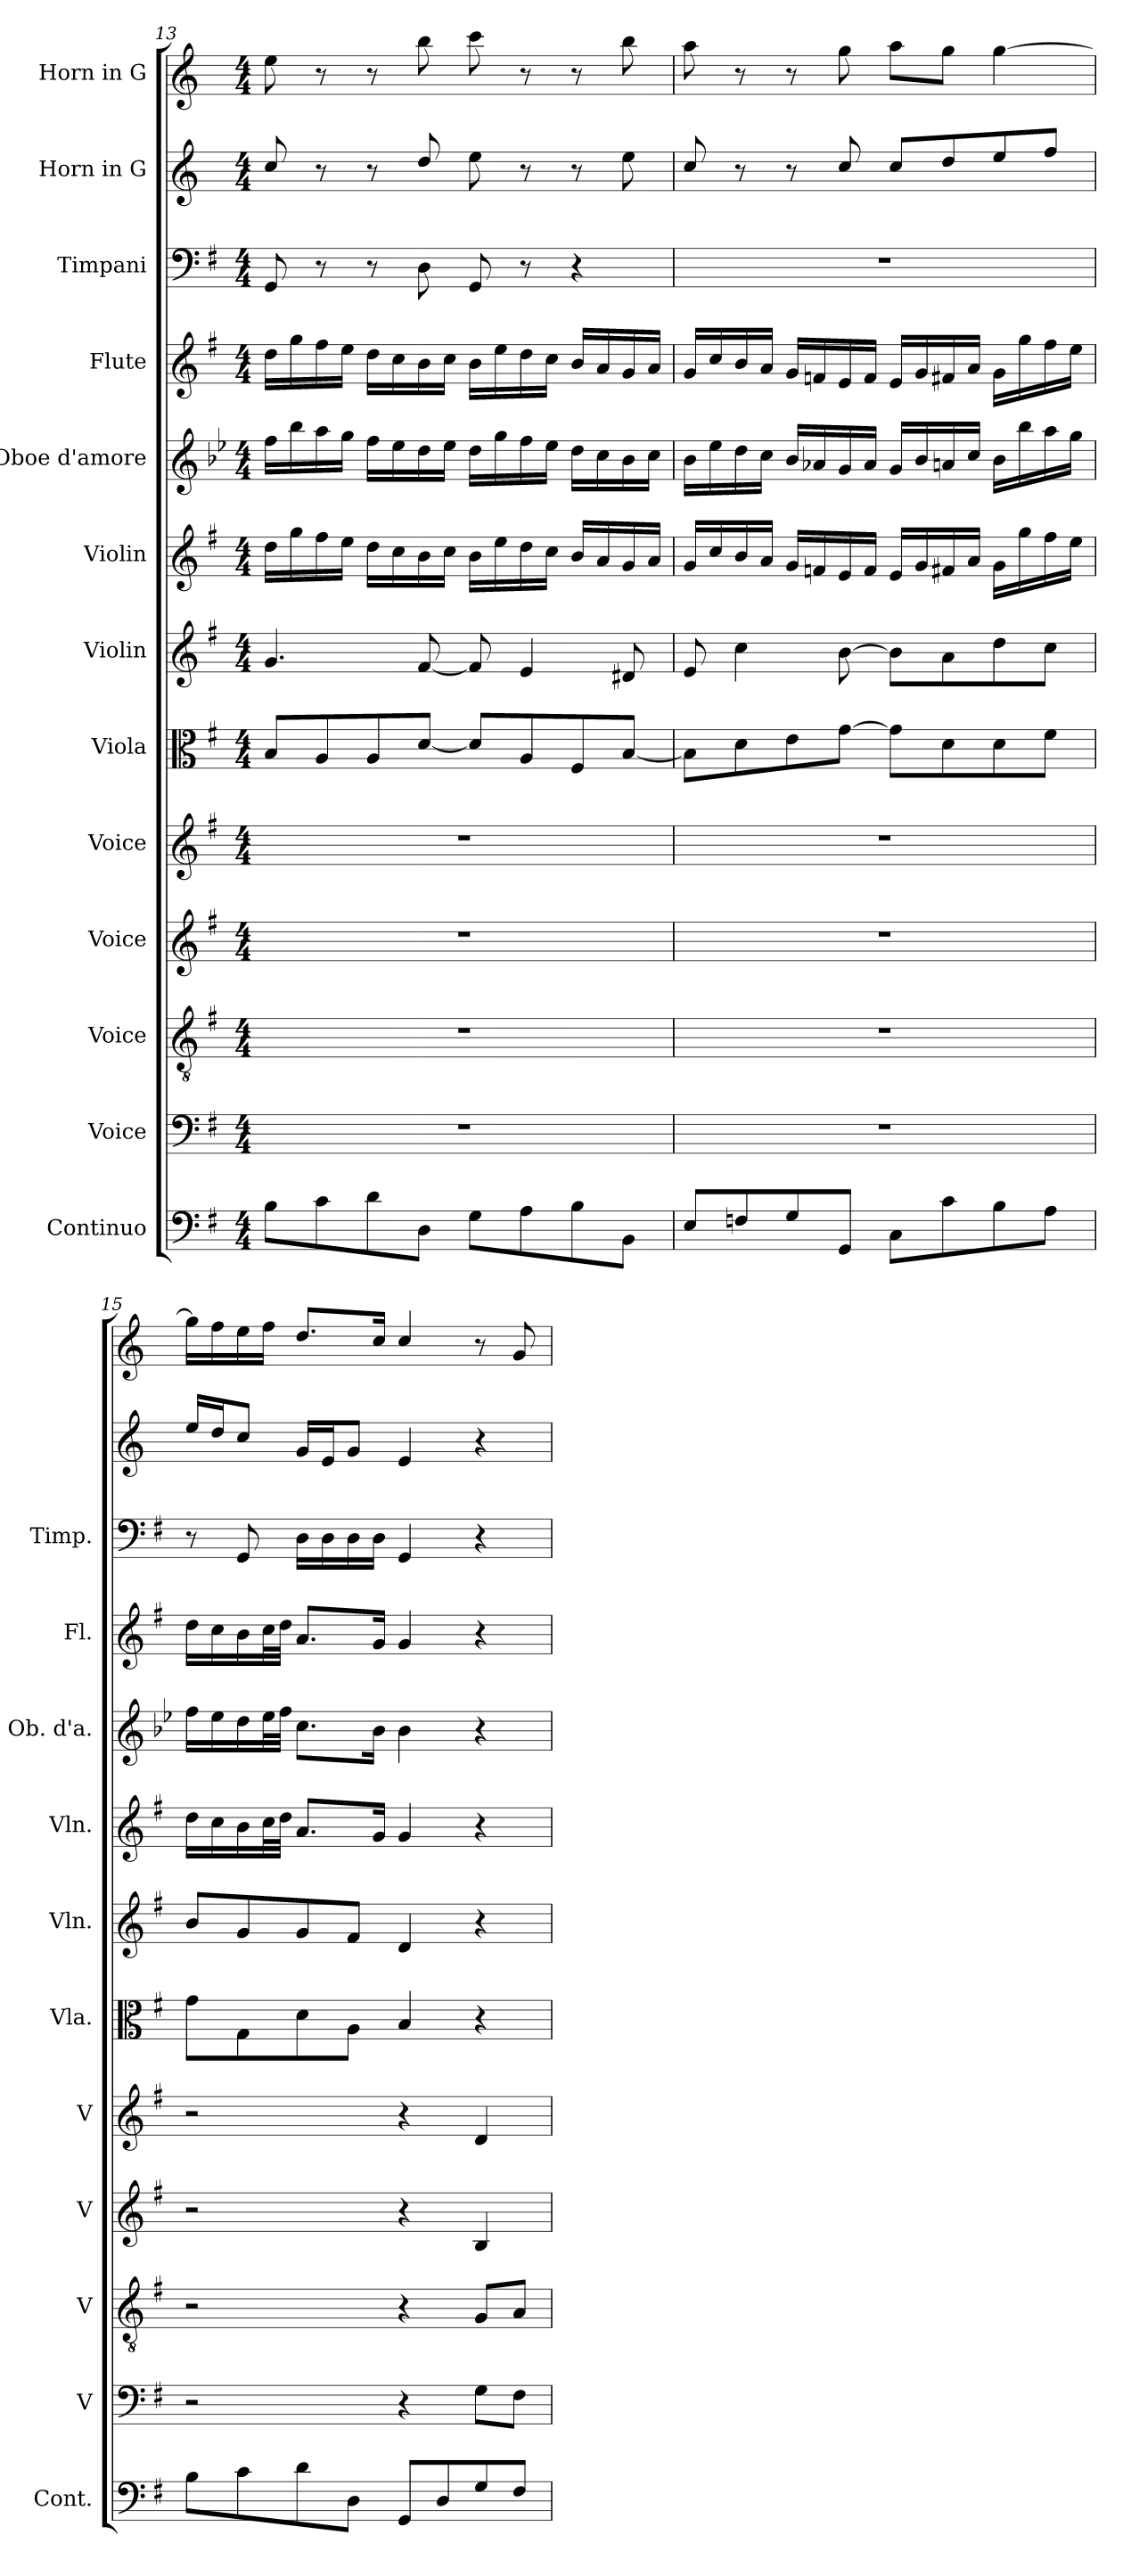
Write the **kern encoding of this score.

**kern	**kern	**kern	**kern	**kern	**kern	**kern	**kern	**kern	**kern	**kern	**kern	**kern
*part13	*part12	*part11	*part10	*part9	*part8	*part7	*part6	*part5	*part4	*part3	*part2	*part1
*staff13	*staff12	*staff11	*staff10	*staff9	*staff8	*staff7	*staff6	*staff5	*staff4	*staff3	*staff2	*staff1
*I"Continuo	*I"Voice	*I"Voice	*I"Voice	*I"Voice	*I"Viola	*I"Violin	*I"Violin	*I"Oboe d'amore	*I"Flute	*I"Timpani	*I"Horn in G	*I"Horn in G
*I'Cont.	*I'V	*I'V	*I'V	*I'V	*I'Vla.	*I'Vln.	*I'Vln.	*I'Ob. d'a.	*I'Fl.	*I'Timp.	*	*
!!LO:PB:g=z
*clefF4	*clefF4	*clefGv2	*clefG2	*clefG2	*clefC3	*clefG2	*clefG2	*clefG2	*clefG2	*clefF4	*clefG2	*clefG2
*ITrd7c12	*	*	*	*	*	*	*	*ITrd2c3	*	*	*ITrd3c5	*ITrd3c5
*k[f#]	*k[f#]	*k[f#]	*k[f#]	*k[f#]	*k[f#]	*k[f#]	*k[f#]	*k[f#]	*k[f#]	*k[f#]	*k[f#]	*k[f#]
*M4/4	*M4/4	*M4/4	*M4/4	*M4/4	*M4/4	*M4/4	*M4/4	*M4/4	*M4/4	*M4/4	*M4/4	*M4/4
=13	=13	=13	=13	=13	=13	=13	=13	=13	=13	=13	=13	=13
8BB\L	1r	1r	1r	1r	8B/L	4.g/	16dd\LL	16dd\LL	16dd\LL	8GG/	8g/	8b\
.	.	.	.	.	.	.	16gg\	16gg\	16gg\	.	.	.
8C\	.	.	.	.	8A/	.	16ff#\	16ff#\	16ff#\	8r	8r	8r
.	.	.	.	.	.	.	16ee\JJ	16ee\JJ	16ee\JJ	.	.	.
8D\	.	.	.	.	8A/	.	16dd\LL	16dd\LL	16dd\LL	8r	8r	8r
.	.	.	.	.	.	.	16cc\	16cc\	16cc\	.	.	.
8DD\J	.	.	.	.	[8d/J	[8f#/	16b\	16b\	16b\	8D\	8a/	8ff#\
.	.	.	.	.	.	.	16cc\JJ	16cc\JJ	16cc\JJ	.	.	.
8GG\L	.	.	.	.	8d/L]	8f#/]	16b\LL	16b\LL	16b\LL	8GG/	8b\	8gg\
.	.	.	.	.	.	.	16ee\	16ee\	16ee\	.	.	.
8AA\	.	.	.	.	8A/	4e/	16dd\	16dd\	16dd\	8r	8r	8r
.	.	.	.	.	.	.	16cc\JJ	16cc\JJ	16cc\JJ	.	.	.
8BB\	.	.	.	.	8F#/	.	16b/LL	16b\LL	16b/LL	4r	8r	8r
.	.	.	.	.	.	.	16a/	16a\	16a/	.	.	.
8BBB\J	.	.	.	.	[8B/J	8d#X/	16g/	16g\	16g/	.	8b\	8ff#\
.	.	.	.	.	.	.	16a/JJ	16a\JJ	16a/JJ	.	.	.
=14	=14	=14	=14	=14	=14	=14	=14	=14	=14	=14	=14	=14
8EE/L	1r	1r	1r	1r	8B\L]	8e/	16g/LL	16g\LL	16g/LL	1r	8g/	8ee\
.	.	.	.	.	.	.	16cc/	16cc\	16cc/	.	.	.
8FFn/	.	.	.	.	8d\	4cc\	16b/	16b\	16b/	.	8r	8r
.	.	.	.	.	.	.	16a/JJ	16a\JJ	16a/JJ	.	.	.
8GG/	.	.	.	.	8e\	.	16g/LL	16g/LL	16g/LL	.	8r	8r
.	.	.	.	.	.	.	16fn/	16fn/	16fn/	.	.	.
8GGG/J	.	.	.	.	[8g\J	[8b\	16e/	16e/	16e/	.	8g/	8dd\
.	.	.	.	.	.	.	16f/JJ	16f/JJ	16f/JJ	.	.	.
8CC\L	.	.	.	.	8g\L]	8b\L]	16e/LL	16e/LL	16e/LL	.	8g/L	8ee\L
.	.	.	.	.	.	.	16g/	16g/	16g/	.	.	.
8C\	.	.	.	.	8d\	8a\	16f#X/	16f#X/	16f#X/	.	8a/	8dd\J
.	.	.	.	.	.	.	16a/JJ	16a/JJ	16a/JJ	.	.	.
8BB\	.	.	.	.	8d\	8dd\	16g\LL	16g\LL	16g\LL	.	8b/	[4dd\
.	.	.	.	.	.	.	16gg\	16gg\	16gg\	.	.	.
8AA\J	.	.	.	.	8f#\J	8cc\J	16ff#\	16ff#\	16ff#\	.	8cc/J	.
.	.	.	.	.	.	.	16ee\JJ	16ee\JJ	16ee\JJ	.	.	.
!!LO:PB:g=z
=15	=15	=15	=15	=15	=15	=15	=15	=15	=15	=15	=15	=15
8BB\L	2r	2r	2r	2r	8g\L	8b/L	16dd\LL	16dd\LL	16dd\LL	8r	16b/LL	16dd\LL]
.	.	.	.	.	.	.	16cc\	16cc\	16cc\	.	16a/J	16cc\
8C\	.	.	.	.	8G\	8g/	16b\	16b\	16b\	8GG/	8g/J	16b\
.	.	.	.	.	.	.	32cc\L	32cc\L	32cc\L	.	.	16cc\JJ
.	.	.	.	.	.	.	32dd\JJJ	32dd\JJJ	32dd\JJJ	.	.	.
8D\	.	.	.	.	8d\	8g/	8.a/L	8.a\L	8.a/L	16D\LL	16d/LL	8.a/L
.	.	.	.	.	.	.	.	.	.	16D\	16B/J	.
8DD\J	.	.	.	.	8A\J	8f#/J	.	.	.	16D\	8d/J	.
.	.	.	.	.	.	.	16g/Jk	16g\Jk	16g/Jk	16D\JJ	.	16g/Jk
8GGG/L	4r	4r	4r	4r	4B/	4d/	4g/	4g\	4g/	4GG/	4B/	4g/
8DD/	.	.	.	.	.	.	.	.	.	.	.	.
8GG/	8G\L	8G/L	4B/	4d/	4r	4r	4r	4r	4r	4r	4r	8r
8FF#/J	8F#\J	8A/J	.	.	.	.	.	.	.	.	.	8d/
=	=	=	=	=	=	=	=	=	=	=	=	=
*-	*-	*-	*-	*-	*-	*-	*-	*-	*-	*-	*-	*-
